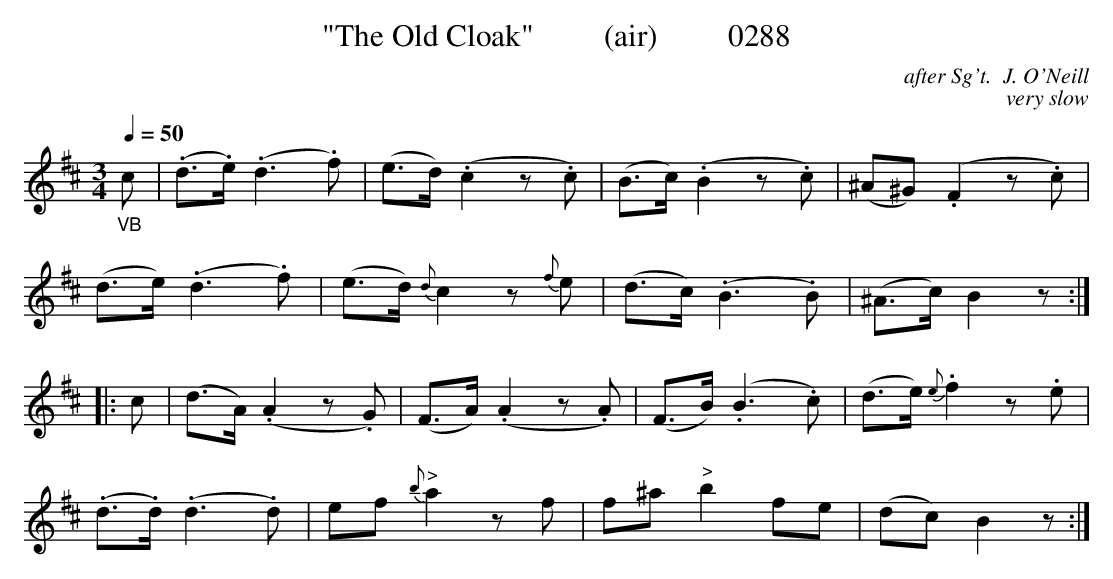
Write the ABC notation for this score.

X:1
T:"The Old Cloak"         (air)         0288
C:after Sg't.  J. O'Neill
C:very slow
Q:1/4=50
M:3/4
L:1/8
K:D
"_VB"c|(.d3/2.e/2) (.d3.f)|(e3/2d/2) (.c2z.c)|(B3/2c/2) (.B2z.c)|(^A^G) (.F2z.c)|
(d3/2e/2) (.d3.f)|(e3/2d/2) {d}c2z  {f}e|(d3/2c/2) (.B3.B)|(^A3/2c/2) B2z:|
|:c|(d3/2A/2) (.A2z.G)|(F3/2A/2) (.A2z.A)|(F3/2B/2) (.B3.c)|(d3/2e/2)  {e}.f2z.e|
(.d3/2.d/2) (.d3.d)|ef {b}"^>"a2zf|f^a"^>"b2fe|(dc) B2z:|
